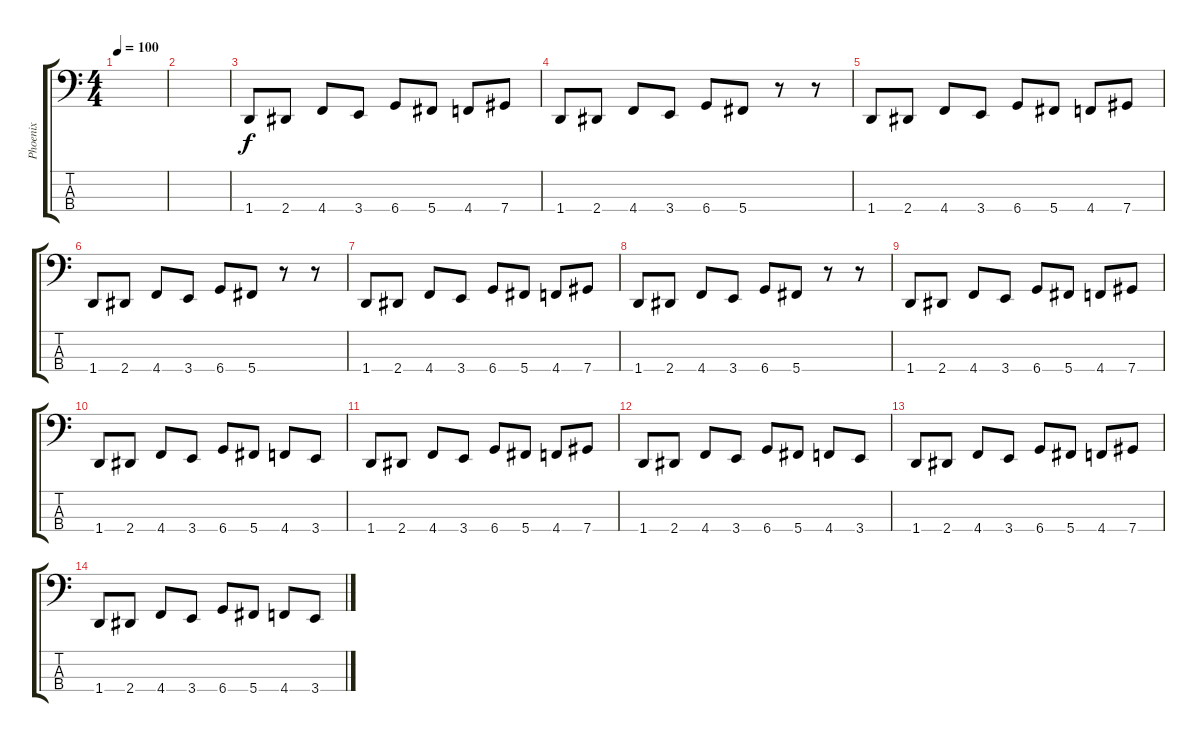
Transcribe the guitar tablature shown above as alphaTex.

\track ("Phoenix" "Phoenix") {instrument electricbassfinger}
\staff {score tabs}
\tuning (Gb2 Db2 Ab1 Db1) {hide}
\ts (4 4)
\tempo 100
\clef f4
\ks c
|
|
1.4.8 2.4.8 4.4.8 3.4.8 6.4.8 5.4.8 4.4.8 7.4.8 |
1.4.8 2.4.8 4.4.8 3.4.8 6.4.8 5.4.8 r.8 r.8 |
1.4.8 2.4.8 4.4.8 3.4.8 6.4.8 5.4.8 4.4.8 7.4.8 |
1.4.8 2.4.8 4.4.8 3.4.8 6.4.8 5.4.8 r.8 r.8 |
1.4.8 2.4.8 4.4.8 3.4.8 6.4.8 5.4.8 4.4.8 7.4.8 |
1.4.8 2.4.8 4.4.8 3.4.8 6.4.8 5.4.8 r.8 r.8 |
1.4.8 2.4.8 4.4.8 3.4.8 6.4.8 5.4.8 4.4.8 7.4.8 |
1.4.8 2.4.8 4.4.8 3.4.8 6.4.8 5.4.8 4.4.8 3.4.8 |
1.4.8 2.4.8 4.4.8 3.4.8 6.4.8 5.4.8 4.4.8 7.4.8 |
1.4.8 2.4.8 4.4.8 3.4.8 6.4.8 5.4.8 4.4.8 3.4.8 |
1.4.8 2.4.8 4.4.8 3.4.8 6.4.8 5.4.8 4.4.8 7.4.8 |
1.4.8 2.4.8 4.4.8 3.4.8 6.4.8 5.4.8 4.4.8 3.4.8
